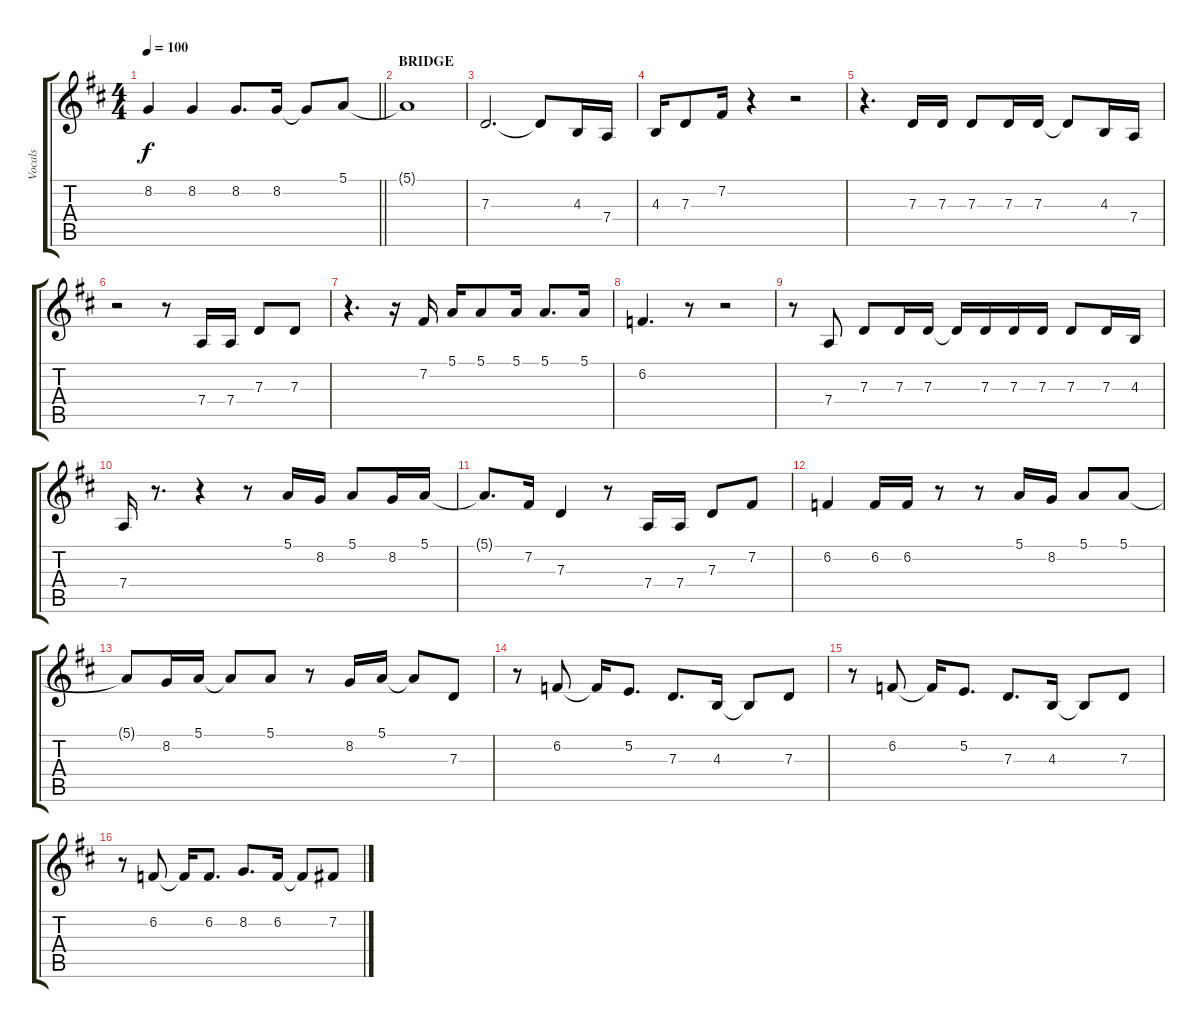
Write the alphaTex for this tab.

\track ("Vocals" "Vocals") {instrument harmonica}
\staff {score tabs}
\tuning (E4 B3 G3 D3 A2 E2) {hide}
\ts (4 4)
\tempo 100
\clef g2
\barLineRight lightlight
\ks d
8.2.4{dy f} 8.2.4 8.2.8{d} 8.2.16 8.2{t}.8 5.1.8 |
\section ("" "BRIDGE")
5.1{t}.1 |
7.3.2{d} 7.3{t}.8 4.3.16 7.4.16 |
4.3.16 7.3.8 7.2.16 r.4 r.2 |
r.4{d} 7.3.16 7.3.16 7.3.8 7.3.16 7.3.16 7.3{t}.8 4.3.16 7.4.16 |
r.2 r.8 7.4.16 7.4.16 7.3.8 7.3.8 |
r.4{d} r.16 7.2.16 5.1.16 5.1.8 5.1.16 5.1.8{d} 5.1.16 |
6.2.4{d} r.8 r.2 |
r.8 7.4.8 7.3.8 7.3.16 7.3.16 7.3{t}.16 7.3.16 7.3.16 7.3.16 7.3.8 7.3.16 4.3.16 |
7.4.16 r.8{d} r.4 r.8 5.1.16 8.2.16 5.1.8 8.2.16 5.1.16 |
5.1{t}.8{d} 7.2.16 7.3.4 r.8 7.4.16 7.4.16 7.3.8 7.2.8 |
6.2.4 6.2.16 6.2.16 r.8 r.8 5.1.16 8.2.16 5.1.8 5.1.8 |
5.1{t}.8 8.2.16 5.1.16 5.1{t}.8 5.1.8 r.8 8.2.16 5.1.16 5.1{t}.8 7.3.8 |
r.8 6.2.8 6.2{t}.16 5.2.8{d} 7.3.8{d} 4.3.16 4.3{t}.8 7.3.8 |
r.8 6.2.8 6.2{t}.16 5.2.8{d} 7.3.8{d} 4.3.16 4.3{t}.8 7.3.8 |
r.8 6.2.8 6.2{t}.16 6.2.8{d} 8.2.8{d} 6.2.16 6.2{t}.8 7.2.8
